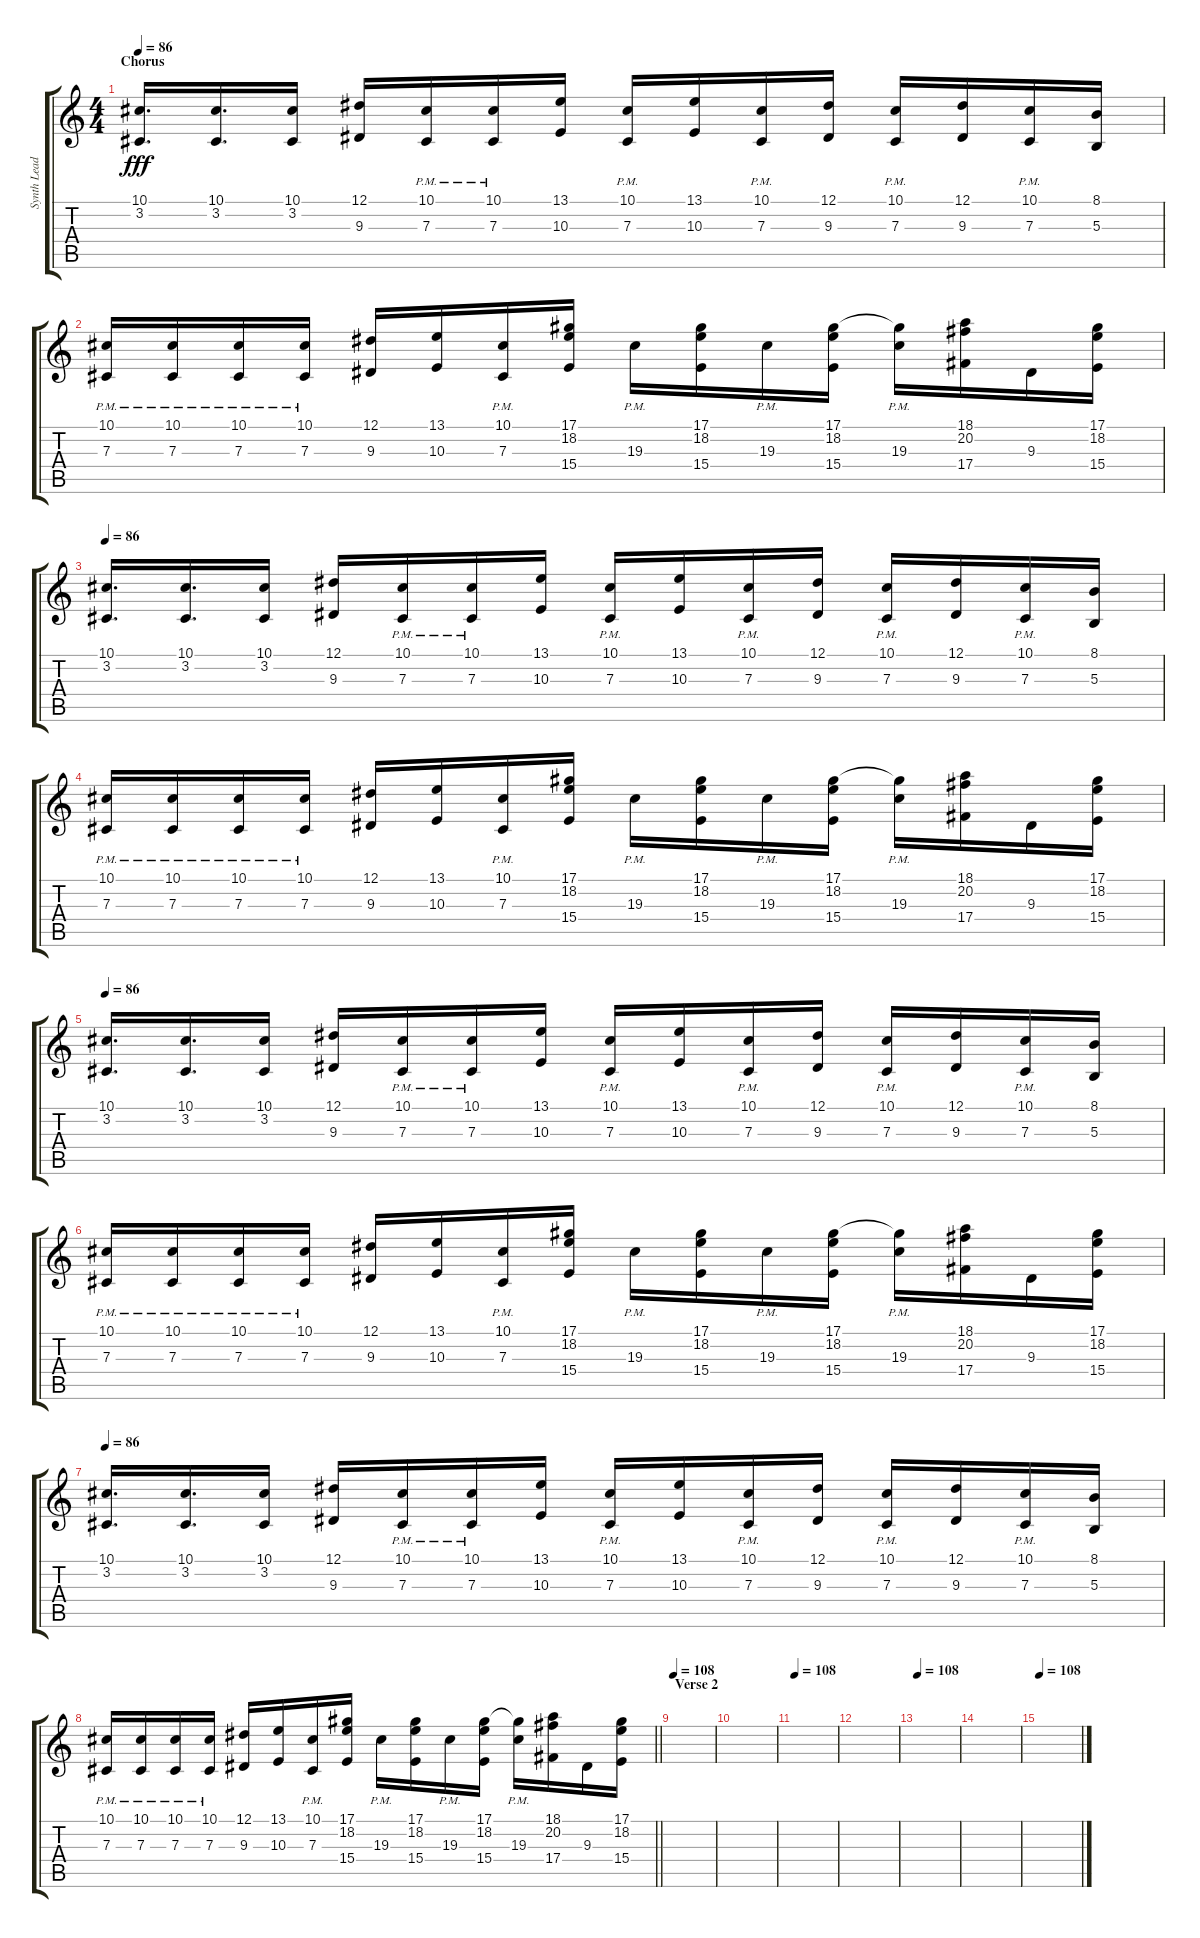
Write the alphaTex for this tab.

\track ("Synth Lead" "Synth Lead") {instrument lead2sawtooth}
\staff {score tabs}
\tuning (Eb4 Bb3 Gb3 Db3 Ab2 Db2) {hide}
\ts (4 4)
\section ("" "Chorus")
\tempo 86
\clef g2
\ks c
(10.1 3.2).16{d dy fff} (10.1 3.2).16{d} (10.1 3.2).16 (12.1 9.3).16 (10.1{pm} 7.3).16 (10.1{pm} 7.3).16 (13.1 10.3).16 (10.1{pm} 7.3).16 (13.1 10.3).16 (10.1{pm} 7.3).16 (12.1 9.3).16 (10.1{pm} 7.3).16 (12.1 9.3).16 (10.1{pm} 7.3).16 (8.1 5.3).16 |
(10.1{pm} 7.3).16 (10.1{pm} 7.3).16 (10.1{pm} 7.3).16 (10.1{pm} 7.3).16 (12.1 9.3).16 (13.1 10.3).16 (10.1{pm} 7.3).16 (17.1 18.2 15.4).16 19.3{pm}.16 (17.1 18.2 15.4).16 19.3{pm}.16 (17.1 18.2 15.4).16 (17.1{t} 19.3{pm}).16 (18.1 20.2 17.4).16 9.3.16 (17.1 18.2 15.4).16 |
\tempo 86
(10.1 3.2).16{d} (10.1 3.2).16{d} (10.1 3.2).16 (12.1 9.3).16 (10.1{pm} 7.3).16 (10.1{pm} 7.3).16 (13.1 10.3).16 (10.1{pm} 7.3).16 (13.1 10.3).16 (10.1{pm} 7.3).16 (12.1 9.3).16 (10.1{pm} 7.3).16 (12.1 9.3).16 (10.1{pm} 7.3).16 (8.1 5.3).16 |
(10.1{pm} 7.3).16 (10.1{pm} 7.3).16 (10.1{pm} 7.3).16 (10.1{pm} 7.3).16 (12.1 9.3).16 (13.1 10.3).16 (10.1{pm} 7.3).16 (17.1 18.2 15.4).16 19.3{pm}.16 (17.1 18.2 15.4).16 19.3{pm}.16 (17.1 18.2 15.4).16 (17.1{t} 19.3{pm}).16 (18.1 20.2 17.4).16 9.3.16 (17.1 18.2 15.4).16 |
\tempo 86
(10.1 3.2).16{d} (10.1 3.2).16{d} (10.1 3.2).16 (12.1 9.3).16 (10.1{pm} 7.3).16 (10.1{pm} 7.3).16 (13.1 10.3).16 (10.1{pm} 7.3).16 (13.1 10.3).16 (10.1{pm} 7.3).16 (12.1 9.3).16 (10.1{pm} 7.3).16 (12.1 9.3).16 (10.1{pm} 7.3).16 (8.1 5.3).16 |
(10.1{pm} 7.3).16 (10.1{pm} 7.3).16 (10.1{pm} 7.3).16 (10.1{pm} 7.3).16 (12.1 9.3).16 (13.1 10.3).16 (10.1{pm} 7.3).16 (17.1 18.2 15.4).16 19.3{pm}.16 (17.1 18.2 15.4).16 19.3{pm}.16 (17.1 18.2 15.4).16 (17.1{t} 19.3{pm}).16 (18.1 20.2 17.4).16 9.3.16 (17.1 18.2 15.4).16 |
\tempo 86
(10.1 3.2).16{d} (10.1 3.2).16{d} (10.1 3.2).16 (12.1 9.3).16 (10.1{pm} 7.3).16 (10.1{pm} 7.3).16 (13.1 10.3).16 (10.1{pm} 7.3).16 (13.1 10.3).16 (10.1{pm} 7.3).16 (12.1 9.3).16 (10.1{pm} 7.3).16 (12.1 9.3).16 (10.1{pm} 7.3).16 (8.1 5.3).16 |
\barLineRight lightlight
(10.1{pm} 7.3).16 (10.1{pm} 7.3).16 (10.1{pm} 7.3).16 (10.1{pm} 7.3).16 (12.1 9.3).16 (13.1 10.3).16 (10.1{pm} 7.3).16 (17.1 18.2 15.4).16 19.3{pm}.16 (17.1 18.2 15.4).16 19.3{pm}.16 (17.1 18.2 15.4).16 (17.1{t} 19.3{pm}).16 (18.1 20.2 17.4).16 9.3.16 (17.1 18.2 15.4).16 |
\section ("" "Verse 2")
\tempo 108
|
|
\tempo 108
|
|
\tempo 108
|
|
\tempo 108
